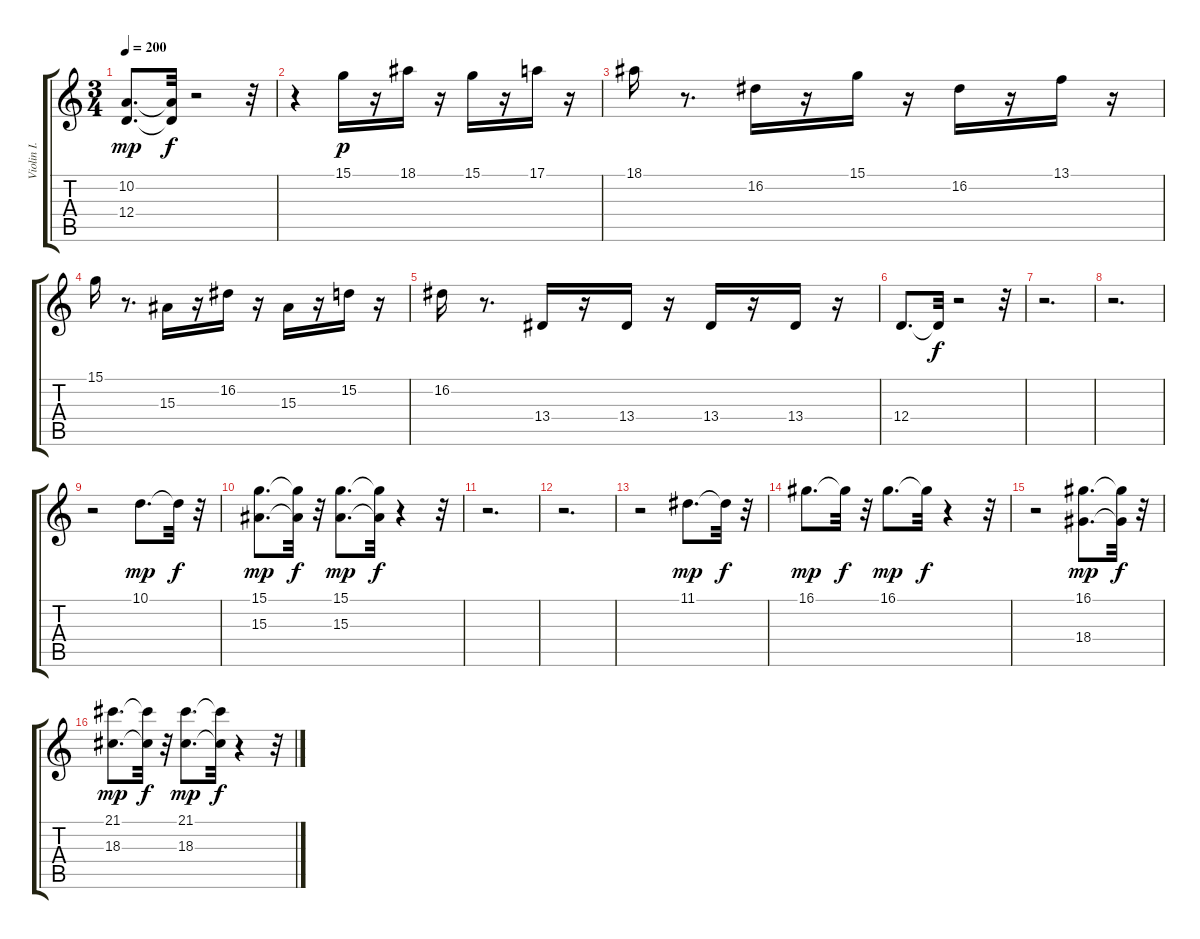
\track ("Violin I." "Violin I.") {instrument stringensemble2}
\staff {score tabs}
\tuning (E4 B3 G3 D3 A2 E2) {hide}
\ts (3 4)
\tempo 200
\clef g2
\ks c
(10.2 12.4).8{d dy mp} (10.2{t} 12.4{t}).32{dy f} r.2 r.32 |
r.4 15.1.16{dy p} r.16 18.1.16 r.16 15.1.16 r.16 17.1.16 r.16 |
18.1.16 r.8{d} 16.2.16 r.16 15.1.16 r.16 16.2.16 r.16 13.1.16 r.16 |
15.1.16 r.8{d} 15.3.16 r.16 16.2.16 r.16 15.3.16 r.16 15.2.16 r.16 |
16.2.16 r.8{d} 13.4.16 r.16 13.4.16 r.16 13.4.16 r.16 13.4.16 r.16 |
12.4.8{d} 12.4{t}.32{dy f} r.2 r.32 |
r.2{d} |
r.2{d} |
r.2 10.1.8{d dy mp instrument pizzicatostrings} 10.1{t}.32{dy f} r.32 |
(15.1 15.3).8{d dy mp} (15.1{t} 15.3{t}).32{dy f} r.32 (15.1 15.3).8{d dy mp} (15.1{t} 15.3{t}).32{dy f} r.4 r.32 |
r.2{d} |
r.2{d} |
r.2 11.1.8{d dy mp} 11.1{t}.32{dy f} r.32 |
16.1.8{d dy mp} 16.1{t}.32{dy f} r.32 16.1.8{d dy mp} 16.1{t}.32{dy f} r.4 r.32 |
r.2 (16.1 18.4).8{d dy mp} (16.1{t} 18.4{t}).32{dy f} r.32 |
(21.1 18.3).8{d dy mp} (21.1{t} 18.3{t}).32{dy f} r.32 (21.1 18.3).8{d dy mp} (21.1{t} 18.3{t}).32{dy f} r.4 r.32
